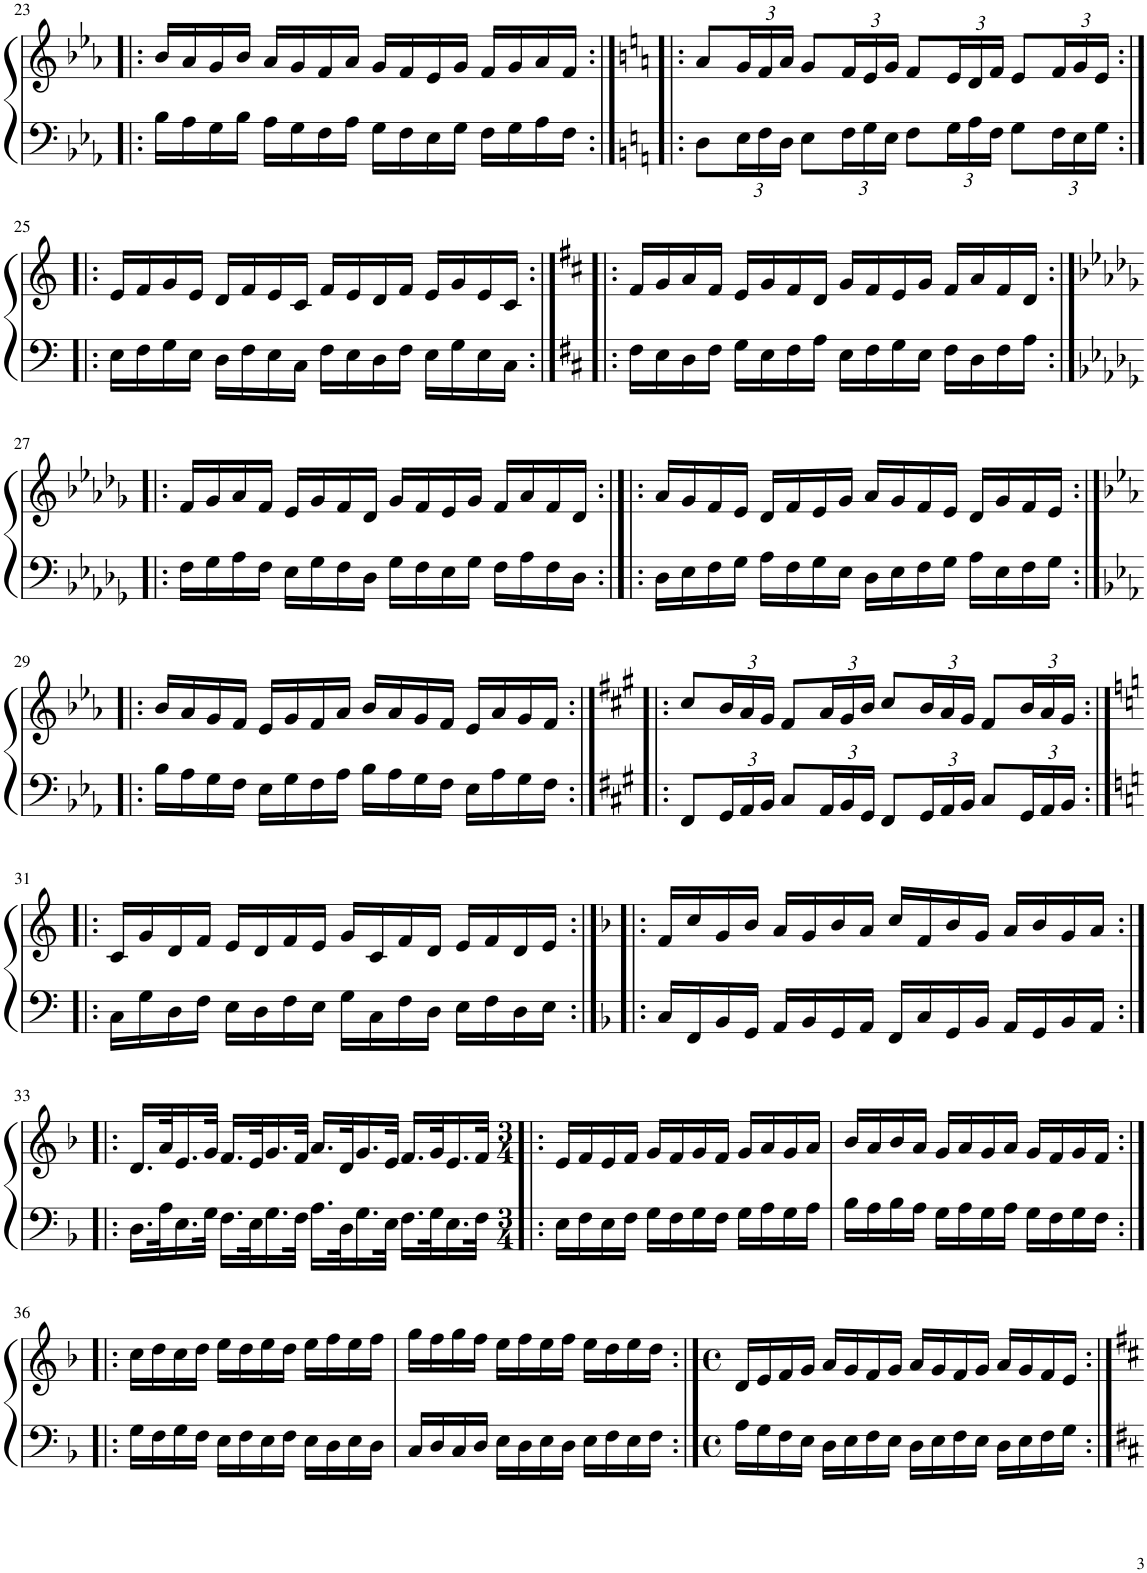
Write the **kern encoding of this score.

**kern	**kern
*part1	*part1
*staff2	*staff1
*I"Piano	*
*I'Pno.	*
!!LO:PB:g=z
*clefF4	*clefG2
*k[b-e-a-]	*k[b-e-a-]
*M4/4	*M4/4
=23!|:	=23!|:
16B-\LL	16b-/LL
16A-\	16a-/
16G\	16g/
16B-\JJ	16b-/JJ
16A-\LL	16a-/LL
16G\	16g/
16F\	16f/
16A-\JJ	16a-/JJ
16G\LL	16g/LL
16F\	16f/
16E-\	16e-/
16G\JJ	16g/JJ
16F\LL	16f/LL
16G\	16g/
16A-\	16a-/
16F\JJ	16f/JJ
=24:|!|:	=24:|!|:
*k[]	*k[]
8D\L	8a/L
*Xbrackettup	*Xbrackettup
24E\L	24g/L
24F\	24f/
24D\JJ	24a/JJ
8E\L	8g/L
24F\L	24f/L
24G\	24e/
24E\JJ	24g/JJ
8F\L	8f/L
24G\L	24e/L
24A\	24d/
24F\JJ	24f/JJ
8G\L	8e/L
24F\L	24f/L
24E\	24g/
24G\JJ	24e/JJ
!!LO:LB:g=z
=25:|!|:	=25:|!|:
16E\LL	16e/LL
16F\	16f/
16G\	16g/
16E\JJ	16e/JJ
16D\LL	16d/LL
16F\	16f/
16E\	16e/
16C\JJ	16c/JJ
16F\LL	16f/LL
16E\	16e/
16D\	16d/
16F\JJ	16f/JJ
16E\LL	16e/LL
16G\	16g/
16E\	16e/
16C\JJ	16c/JJ
=26:|!|:	=26:|!|:
*k[f#c#]	*k[f#c#]
16F#\LL	16f#/LL
16E\	16g/
16D\	16a/
16F#\JJ	16f#/JJ
16G\LL	16e/LL
16E\	16g/
16F#\	16f#/
16A\JJ	16d/JJ
16E\LL	16g/LL
16F#\	16f#/
16G\	16e/
16E\JJ	16g/JJ
16F#\LL	16f#/LL
16D\	16a/
16F#\	16f#/
16A\JJ	16d/JJ
!!LO:LB:g=z
=27:|!|:	=27:|!|:
*k[b-e-a-d-g-]	*k[b-e-a-d-g-]
16F\LL	16f/LL
16G-\	16g-/
16A-\	16a-/
16F\JJ	16f/JJ
16E-\LL	16e-/LL
16G-\	16g-/
16F\	16f/
16D-\JJ	16d-/JJ
16G-\LL	16g-/LL
16F\	16f/
16E-\	16e-/
16G-\JJ	16g-/JJ
16F\LL	16f/LL
16A-\	16a-/
16F\	16f/
16D-\JJ	16d-/JJ
=28:|!|:	=28:|!|:
16D-\LL	16a-/LL
16E-\	16g-/
16F\	16f/
16G-\JJ	16e-/JJ
16A-\LL	16d-/LL
16F\	16f/
16G-\	16e-/
16E-\JJ	16g-/JJ
16D-\LL	16a-/LL
16E-\	16g-/
16F\	16f/
16G-\JJ	16e-/JJ
16A-\LL	16d-/LL
16E-\	16g-/
16F\	16f/
16G-\JJ	16e-/JJ
!!LO:LB:g=z
=29:|!|:	=29:|!|:
*k[b-e-a-]	*k[b-e-a-]
16B-\LL	16b-/LL
16A-\	16a-/
16G\	16g/
16F\JJ	16f/JJ
16E-\LL	16e-/LL
16G\	16g/
16F\	16f/
16A-\JJ	16a-/JJ
16B-\LL	16b-/LL
16A-\	16a-/
16G\	16g/
16F\JJ	16f/JJ
16E-\LL	16e-/LL
16A-\	16a-/
16G\	16g/
16F\JJ	16f/JJ
=30:|!|:	=30:|!|:
*k[f#c#g#]	*k[f#c#g#]
8FF#/L	8cc#/L
24GG#/L	24b/L
24AA/	24a/
24BB/JJ	24g#/JJ
8C#/L	8f#/L
24AA/L	24a/L
24BB/	24g#/
24GG#/JJ	24b/JJ
8FF#/L	8cc#/L
24GG#/L	24b/L
24AA/	24a/
24BB/JJ	24g#/JJ
8C#/L	8f#/L
24GG#/L	24b/L
24AA/	24a/
24BB/JJ	24g#/JJ
!!LO:LB:g=z
=31:|!|:	=31:|!|:
*k[]	*k[]
16C\LL	16c/LL
16G\	16g/
16D\	16d/
16F\JJ	16f/JJ
16E\LL	16e/LL
16D\	16d/
16F\	16f/
16E\JJ	16e/JJ
16G\LL	16g/LL
16C\	16c/
16F\	16f/
16D\JJ	16d/JJ
16E\LL	16e/LL
16F\	16f/
16D\	16d/
16E\JJ	16e/JJ
=32:|!|:	=32:|!|:
*k[b-]	*k[b-]
16C/LL	16f/LL
16FF/	16cc/
16BB-/	16g/
16GG/JJ	16b-/JJ
16AA/LL	16a/LL
16BB-/	16g/
16GG/	16b-/
16AA/JJ	16a/JJ
16FF/LL	16cc/LL
16C/	16f/
16GG/	16b-/
16BB-/JJ	16g/JJ
16AA/LL	16a/LL
16GG/	16b-/
16BB-/	16g/
16AA/JJ	16a/JJ
!!LO:LB:g=z
=33:|!|:	=33:|!|:
16.D\LL	16.d/LL
32A\K	32a/K
16.E\	16.e/
32G\JJk	32g/JJk
16.F\LL	16.f/LL
32E\K	32e/K
16.G\	16.g/
32F\JJk	32f/JJk
16.A\LL	16.a/LL
32D\K	32d/K
16.G\	16.g/
32E\JJk	32e/JJk
16.F\LL	16.f/LL
32G\K	32g/K
16.E\	16.e/
32F\JJk	32f/JJk
=34!|:	=34!|:
*M3/4	*M3/4
16E\LL	16e/LL
16F\	16f/
16E\	16e/
16F\JJ	16f/JJ
16G\LL	16g/LL
16F\	16f/
16G\	16g/
16F\JJ	16f/JJ
16G\LL	16g/LL
16A\	16a/
16G\	16g/
16A\JJ	16a/JJ
=35	=35
16B-\LL	16b-/LL
16A\	16a/
16B-\	16b-/
16A\JJ	16a/JJ
16G\LL	16g/LL
16A\	16a/
16G\	16g/
16A\JJ	16a/JJ
16G\LL	16g/LL
16F\	16f/
16G\	16g/
16F\JJ	16f/JJ
!!LO:LB:g=z
=36:|!|:	=36:|!|:
16G\LL	16cc\LL
16F\	16dd\
16G\	16cc\
16F\JJ	16dd\JJ
16E\LL	16ee\LL
16F\	16dd\
16E\	16ee\
16F\JJ	16dd\JJ
16E\LL	16ee\LL
16D\	16ff\
16E\	16ee\
16D\JJ	16ff\JJ
=37	=37
16C/LL	16gg\LL
16D/	16ff\
16C/	16gg\
16D/JJ	16ff\JJ
16E\LL	16ee\LL
16D\	16ff\
16E\	16ee\
16D\JJ	16ff\JJ
16E\LL	16ee\LL
16F\	16dd\
16E\	16ee\
16F\JJ	16dd\JJ
=38:|!	=38:|!
*M4/4	*M4/4
*met(c)	*met(c)
16A\LL	16d/LL
16G\	16e/
16F\	16f/
16E\JJ	16g/JJ
16D\LL	16a/LL
16E\	16g/
16F\	16f/
16E\JJ	16g/JJ
16D\LL	16a/LL
16E\	16g/
16F\	16f/
16E\JJ	16g/JJ
16D\LL	16a/LL
16E\	16g/
16F\	16f/
16G\JJ	16e/JJ
=:|!	=:|!
*-	*-
